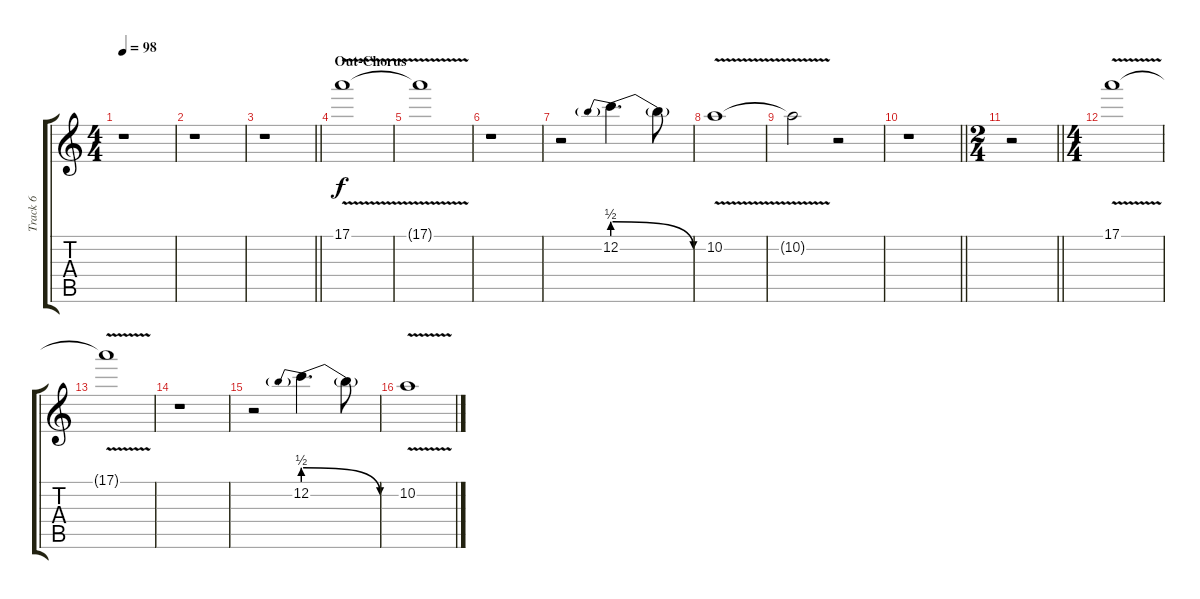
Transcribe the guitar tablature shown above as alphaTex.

\track ("Track 6" "Track 6") {instrument overdrivenguitar}
\staff {score tabs}
\tuning (E4 B3 G3 D3 A2 E2) {hide}
\ts (4 4)
\tempo 98
\clef g2
\ks c
r.1{dy f} |
r.1 |
\barLineRight lightlight
r.1 |
\section ("" "Out-Chorus")
17.1{v}.1 |
17.1{t}.1 |
r.1 |
r.2 12.2{be (prebendrelease 0 2 60 0)}.4{d} 12.2{t}.8 |
10.2{v}.1 |
10.2{t}.2 r.2 |
\barLineRight lightlight
r.1 |
\ts (2 4)
\barLineRight lightlight
r.2 |
\ts (4 4)
17.1{v}.1 |
17.1{t}.1 |
r.1 |
r.2 12.2{be (prebendrelease 0 2 60 0)}.4{d} 12.2{t}.8 |
10.2{v}.1
